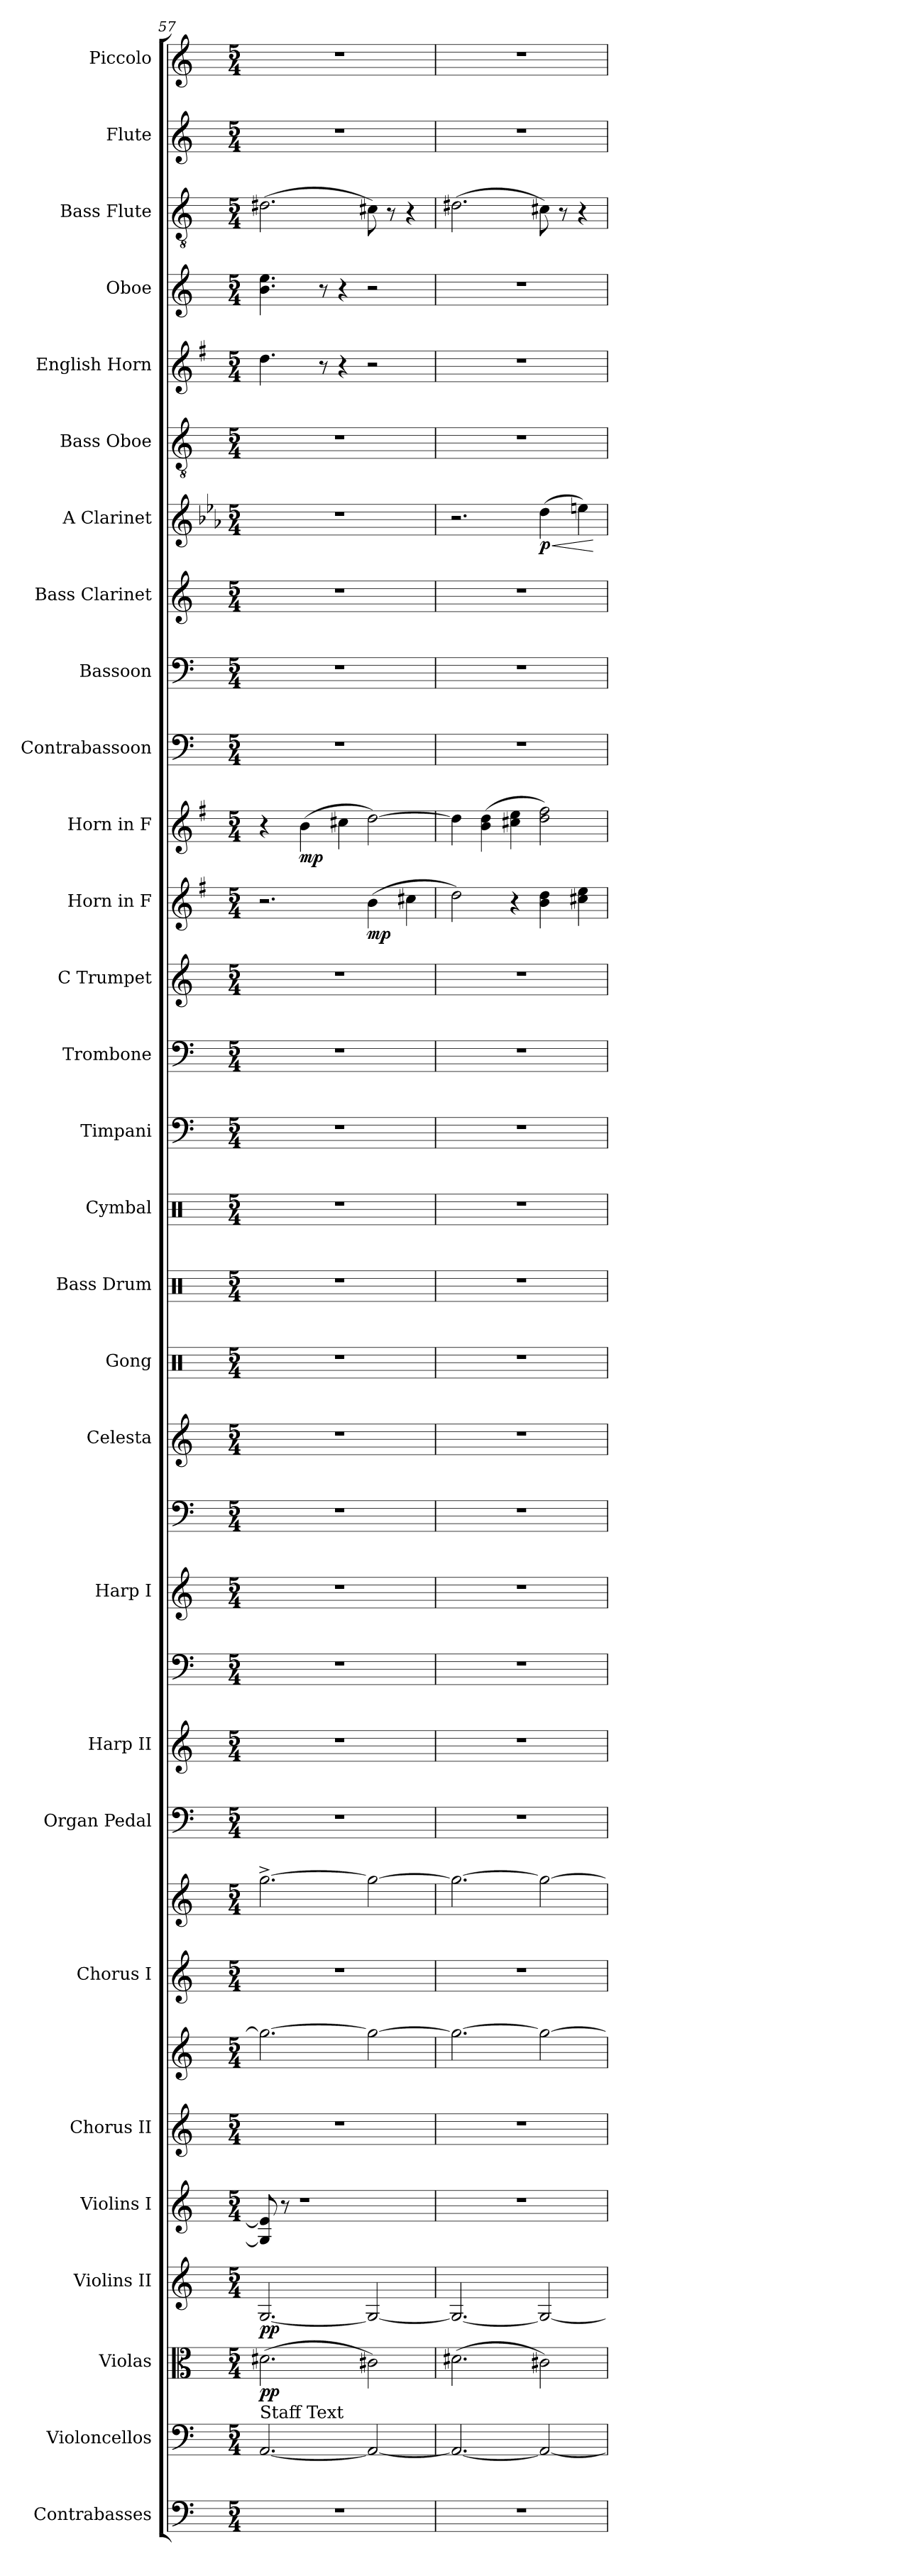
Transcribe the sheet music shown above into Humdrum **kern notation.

**kern	**kern	**kern	**dynam	**kern	**dynam	**kern	**kern	**kern	**kern	**kern	**kern	**kern	**kern	**kern	**kern	**kern	**kern	**kern	**kern	**kern	**kern	**kern	**kern	**dynam	**kern	**dynam	**kern	**kern	**kern	**kern	**dynam	**kern	**kern	**kern	**kern	**kern	**kern
*part29	*part28	*part27	*part27	*part26	*part26	*part25	*part24	*part24	*part23	*part23	*part22	*part21	*part21	*part20	*part20	*part19	*part18	*part17	*part16	*part15	*part14	*part13	*part12	*part12	*part11	*part11	*part10	*part9	*part8	*part7	*part7	*part6	*part5	*part4	*part3	*part2	*part1
*staff33	*staff32	*staff31	*staff31	*staff30	*staff30	*staff29	*staff28	*staff27	*staff26	*staff25	*staff24	*staff23	*staff22	*staff21	*staff20	*staff19	*staff18	*staff17	*staff16	*staff15	*staff14	*staff13	*staff12	*staff12	*staff11	*staff11	*staff10	*staff9	*staff8	*staff7	*staff7	*staff6	*staff5	*staff4	*staff3	*staff2	*staff1
*I"Contrabasses	*I"Violoncellos	*I"Violas	*	*I"Violins II	*	*I"Violins I	*I"Chorus II	*	*I"Chorus I	*	*I"Organ Pedal	*I"Harp II	*	*I"Harp I	*	*I"Celesta	*I"Gong	*I"Bass Drum	*I"Cymbal	*I"Timpani	*I"Trombone	*I"C Trumpet	*I"Horn in F	*	*I"Horn in F	*	*I"Contrabassoon	*I"Bassoon	*I"Bass Clarinet	*I"A Clarinet	*	*I"Bass Oboe	*I"English Horn	*I"Oboe	*I"Bass Flute	*I"Flute	*I"Piccolo
*I'Cbs.	*I'Vcs.	*I'Vlas.	*	*I'Vlns.	*	*I'Vlns.	*I'Chr.	*	*I'Chr.	*	*I'Org.	*I'Hrp.	*	*I'Hrp.	*	*I'Cel.	*I'Gng.	*I'B. Dr.	*I'Cym.	*I'Timp.	*I'Tbn.	*I'C Tpt.	*	*	*	*	*I'Cbsn.	*I'Bsn.	*I'B. Cl.	*I'A Cl.	*	*	*I'E. Hn.	*I'Ob.	*I'B. Fl.	*I'Fl.	*I'Picc.
*clefF4	*clefF4	*clefC3	*	*clefG2	*	*clefG2	*clefG2	*clefG2	*clefG2	*clefG2	*clefF4	*clefG2	*clefF4	*clefG2	*clefF4	*clefG2	*clefX	*clefX	*clefX	*clefF4	*clefF4	*clefG2	*clefG2	*	*clefG2	*	*clefF4	*clefF4	*clefG2	*clefG2	*	*clefGv2	*clefG2	*clefG2	*clefGv2	*clefG2	*clefG2
*ITrd7c12	*	*	*	*	*	*	*	*	*	*	*	*	*	*	*	*ITrd-7c-12	*	*	*	*	*	*	*ITrd4c7	*	*ITrd4c7	*	*ITrd7c12	*	*ITrd8c14	*ITrd2c3	*	*	*ITrd4c7	*	*	*	*ITrd-7c-12
*k[]	*k[]	*k[]	*	*k[]	*	*k[]	*k[]	*k[]	*k[]	*k[]	*k[]	*k[]	*k[]	*k[]	*k[]	*k[]	*k[]	*k[]	*k[]	*k[]	*k[]	*k[]	*k[]	*	*k[]	*	*k[]	*k[]	*k[]	*k[]	*	*k[]	*k[]	*k[]	*k[]	*k[]	*k[]
*M5/4	*M5/4	*M5/4	*	*M5/4	*	*M5/4	*M5/4	*M5/4	*M5/4	*M5/4	*M5/4	*M5/4	*M5/4	*M5/4	*M5/4	*M5/4	*M5/4	*M5/4	*M5/4	*M5/4	*M5/4	*M5/4	*M5/4	*	*M5/4	*	*M5/4	*M5/4	*M5/4	*M5/4	*	*M5/4	*M5/4	*M5/4	*M5/4	*M5/4	*M5/4
=57	=57	=57	=57	=57	=57	=57	=57	=57	=57	=57	=57	=57	=57	=57	=57	=57	=57	=57	=57	=57	=57	=57	=57	=57	=57	=57	=57	=57	=57	=57	=57	=57	=57	=57	=57	=57	=57
!	!LO:TX:a:t=Staff Text	!	!	!	!	!	!	!	!	!	!	!	!	!	!	!	!	!	!	!	!	!	!	!	!	!	!	!	!	!	!	!	!	!	!	!	!
!	!	!	!LO:DY:b	!	!LO:DY:b	!	!	!	!	!	!	!	!	!	!	!	!	!	!	!	!	!	!	!	!	!	!	!	!	!	!	!	!	!	!	!	!
4%5r	[2.AA/	(2.d#X\	pp	[2.G/	pp	8G/] 8e/]	4%5r	2.gg\_	4%5r	[2.gg^\	4%5r	4%5r	4%5r	4%5r	4%5r	4%5r	4%5r	4%5r	4%5r	4%5r	4%5r	4%5r	2.r	.	4r	.	4%5r	4%5r	4%5r	4%5r	.	4%5r	4.g\	4.b\ 4.ee\	(2.d#X\	4%5r	4%5r
.	.	.	.	.	.	8r	.	.	.	.	.	.	.	.	.	.	.	.	.	.	.	.	.	.	.	.	.	.	.	.	.	.	.	.	.	.	.
!	!	!	!	!	!	!	!	!	!	!	!	!	!	!	!	!	!	!	!	!	!	!	!	!	!	!LO:DY:b	!	!	!	!	!	!	!	!	!	!	!
.	.	.	.	.	.	1r	.	.	.	.	.	.	.	.	.	.	.	.	.	.	.	.	.	.	(4e\	mp	.	.	.	.	.	.	.	.	.	.	.
.	.	.	.	.	.	.	.	.	.	.	.	.	.	.	.	.	.	.	.	.	.	.	.	.	.	.	.	.	.	.	.	.	8r	8r	.	.	.
.	.	.	.	.	.	.	.	.	.	.	.	.	.	.	.	.	.	.	.	.	.	.	.	.	4f#X\	.	.	.	.	.	.	.	4r	4r	.	.	.
!	!	!	!	!	!	!	!	!	!	!	!	!	!	!	!	!	!	!	!	!	!	!	!	!LO:DY:b	!	!	!	!	!	!	!	!	!	!	!	!	!
.	2AA/_	2c#X\)	.	2G/_	.	.	.	2gg\_	.	2gg\_	.	.	.	.	.	.	.	.	.	.	.	.	(4e\	mp	[2g\)	.	.	.	.	.	.	.	2r	2r	8c#X\)	.	.
.	.	.	.	.	.	.	.	.	.	.	.	.	.	.	.	.	.	.	.	.	.	.	.	.	.	.	.	.	.	.	.	.	.	.	8r	.	.
.	.	.	.	.	.	.	.	.	.	.	.	.	.	.	.	.	.	.	.	.	.	.	4f#X\	.	.	.	.	.	.	.	.	.	.	.	4r	.	.
=58	=58	=58	=58	=58	=58	=58	=58	=58	=58	=58	=58	=58	=58	=58	=58	=58	=58	=58	=58	=58	=58	=58	=58	=58	=58	=58	=58	=58	=58	=58	=58	=58	=58	=58	=58	=58	=58
4%5r	2.AA/_	(2.d#X\	.	2.G/_	.	4%5r	4%5r	2.gg\_	4%5r	2.gg\_	4%5r	4%5r	4%5r	4%5r	4%5r	4%5r	4%5r	4%5r	4%5r	4%5r	4%5r	4%5r	2g\)	.	4g\]	.	4%5r	4%5r	4%5r	2.r	.	4%5r	4%5r	4%5r	(2.d#X\	4%5r	4%5r
.	.	.	.	.	.	.	.	.	.	.	.	.	.	.	.	.	.	.	.	.	.	.	.	.	(4e\ 4g\	.	.	.	.	.	.	.	.	.	.	.	.
.	.	.	.	.	.	.	.	.	.	.	.	.	.	.	.	.	.	.	.	.	.	.	4r	.	4f#X\ 4a\	.	.	.	.	.	.	.	.	.	.	.	.
!	!	!	!	!	!	!	!	!	!	!	!	!	!	!	!	!	!	!	!	!	!	!	!	!	!	!	!	!	!	!	!LO:HP:b	!	!	!	!	!	!
!	!	!	!	!	!	!	!	!	!	!	!	!	!	!	!	!	!	!	!	!	!	!	!	!	!	!	!	!	!	!	!LO:DY:n=1:b	!	!	!	!	!	!
.	2AA/_	2c#X\)	.	2G/_	.	.	.	2gg\_	.	2gg\_	.	.	.	.	.	.	.	.	.	.	.	.	4e\ 4g\	.	2g\ 2b\)	.	.	.	.	(4b\	< p	.	.	.	8c#X\)	.	.
.	.	.	.	.	.	.	.	.	.	.	.	.	.	.	.	.	.	.	.	.	.	.	.	.	.	.	.	.	.	.	.	.	.	.	8r	.	.
.	.	.	.	.	.	.	.	.	.	.	.	.	.	.	.	.	.	.	.	.	.	.	4f#X\ 4a\	.	.	.	.	.	.	4cc#X\)	.	.	.	.	4r	.	.
.	.	.	.	.	.	.	.	.	.	.	.	.	.	.	.	.	.	.	.	.	.	.	.	.	.	.	.	.	.	.	[	.	.	.	.	.	.
=	=	=	=	=	=	=	=	=	=	=	=	=	=	=	=	=	=	=	=	=	=	=	=	=	=	=	=	=	=	=	=	=	=	=	=	=	=
*-	*-	*-	*-	*-	*-	*-	*-	*-	*-	*-	*-	*-	*-	*-	*-	*-	*-	*-	*-	*-	*-	*-	*-	*-	*-	*-	*-	*-	*-	*-	*-	*-	*-	*-	*-	*-	*-
